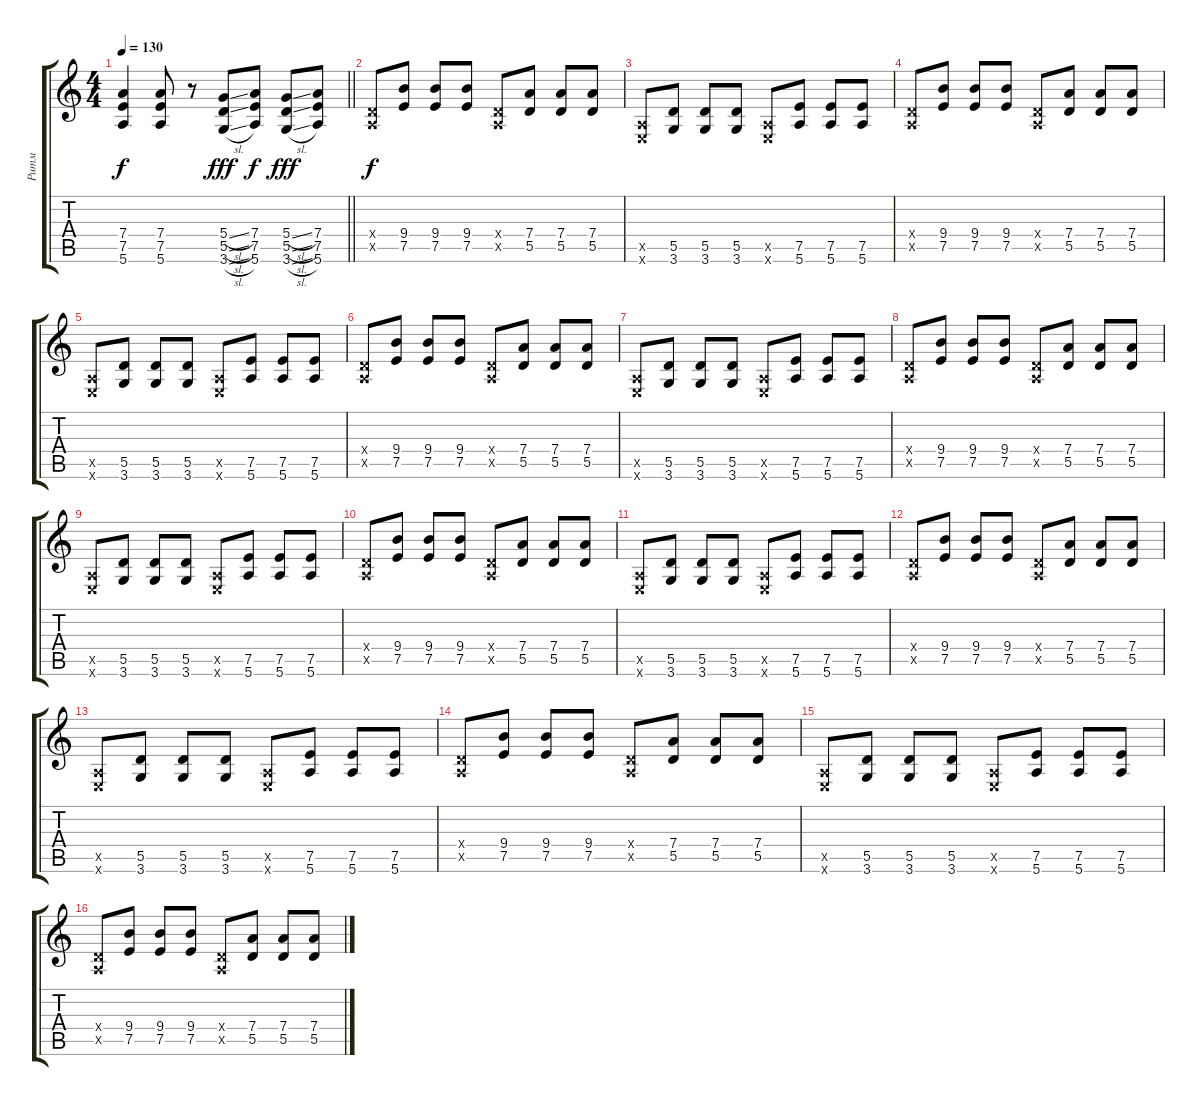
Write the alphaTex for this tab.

\track ("Ритм" "Ритм") {instrument distortionguitar}
\staff {score tabs}
\tuning (E4 B3 G3 D3 A2 E2) {hide}
\ts (4 4)
\tempo 130
\clef g2
\barLineRight lightlight
\ks c
(7.4{t} 7.5{t} 5.6{t}).4{dy f} (7.4 7.5 5.6).8 r.8 (5.4{sl} 5.5{sl} 3.6{sl}).8{dy fff} (7.4 7.5 5.6).8{dy f} (5.4{sl} 5.5{sl} 3.6{sl}).8{dy fff} (7.4 7.5 5.6).8 |
(0.4{x} 0.5{x}).8{dy f} (9.4 7.5).8 (9.4 7.5).8 (9.4 7.5).8 (0.4{x} 0.5{x}).8 (7.4 5.5).8 (7.4 5.5).8 (7.4 5.5).8 |
(0.5{x} 0.6{x}).8 (5.5 3.6).8 (5.5 3.6).8 (5.5 3.6).8 (0.5{x} 0.6{x}).8 (7.5 5.6).8 (7.5 5.6).8 (7.5 5.6).8 |
(0.4{x} 0.5{x}).8 (9.4 7.5).8 (9.4 7.5).8 (9.4 7.5).8 (0.4{x} 0.5{x}).8 (7.4 5.5).8 (7.4 5.5).8 (7.4 5.5).8 |
(0.5{x} 0.6{x}).8 (5.5 3.6).8 (5.5 3.6).8 (5.5 3.6).8 (0.5{x} 0.6{x}).8 (7.5 5.6).8 (7.5 5.6).8 (7.5 5.6).8 |
(0.4{x} 0.5{x}).8 (9.4 7.5).8 (9.4 7.5).8 (9.4 7.5).8 (0.4{x} 0.5{x}).8 (7.4 5.5).8 (7.4 5.5).8 (7.4 5.5).8 |
(0.5{x} 0.6{x}).8 (5.5 3.6).8 (5.5 3.6).8 (5.5 3.6).8 (0.5{x} 0.6{x}).8 (7.5 5.6).8 (7.5 5.6).8 (7.5 5.6).8 |
(0.4{x} 0.5{x}).8 (9.4 7.5).8 (9.4 7.5).8 (9.4 7.5).8 (0.4{x} 0.5{x}).8 (7.4 5.5).8 (7.4 5.5).8 (7.4 5.5).8 |
(0.5{x} 0.6{x}).8 (5.5 3.6).8 (5.5 3.6).8 (5.5 3.6).8 (0.5{x} 0.6{x}).8 (7.5 5.6).8 (7.5 5.6).8 (7.5 5.6).8 |
(0.4{x} 0.5{x}).8 (9.4 7.5).8 (9.4 7.5).8 (9.4 7.5).8 (0.4{x} 0.5{x}).8 (7.4 5.5).8 (7.4 5.5).8 (7.4 5.5).8 |
(0.5{x} 0.6{x}).8 (5.5 3.6).8 (5.5 3.6).8 (5.5 3.6).8 (0.5{x} 0.6{x}).8 (7.5 5.6).8 (7.5 5.6).8 (7.5 5.6).8 |
(0.4{x} 0.5{x}).8 (9.4 7.5).8 (9.4 7.5).8 (9.4 7.5).8 (0.4{x} 0.5{x}).8 (7.4 5.5).8 (7.4 5.5).8 (7.4 5.5).8 |
(0.5{x} 0.6{x}).8 (5.5 3.6).8 (5.5 3.6).8 (5.5 3.6).8 (0.5{x} 0.6{x}).8 (7.5 5.6).8 (7.5 5.6).8 (7.5 5.6).8 |
(0.4{x} 0.5{x}).8 (9.4 7.5).8 (9.4 7.5).8 (9.4 7.5).8 (0.4{x} 0.5{x}).8 (7.4 5.5).8 (7.4 5.5).8 (7.4 5.5).8 |
(0.5{x} 0.6{x}).8 (5.5 3.6).8 (5.5 3.6).8 (5.5 3.6).8 (0.5{x} 0.6{x}).8 (7.5 5.6).8 (7.5 5.6).8 (7.5 5.6).8 |
(0.4{x} 0.5{x}).8 (9.4 7.5).8 (9.4 7.5).8 (9.4 7.5).8 (0.4{x} 0.5{x}).8 (7.4 5.5).8 (7.4 5.5).8 (7.4 5.5).8
